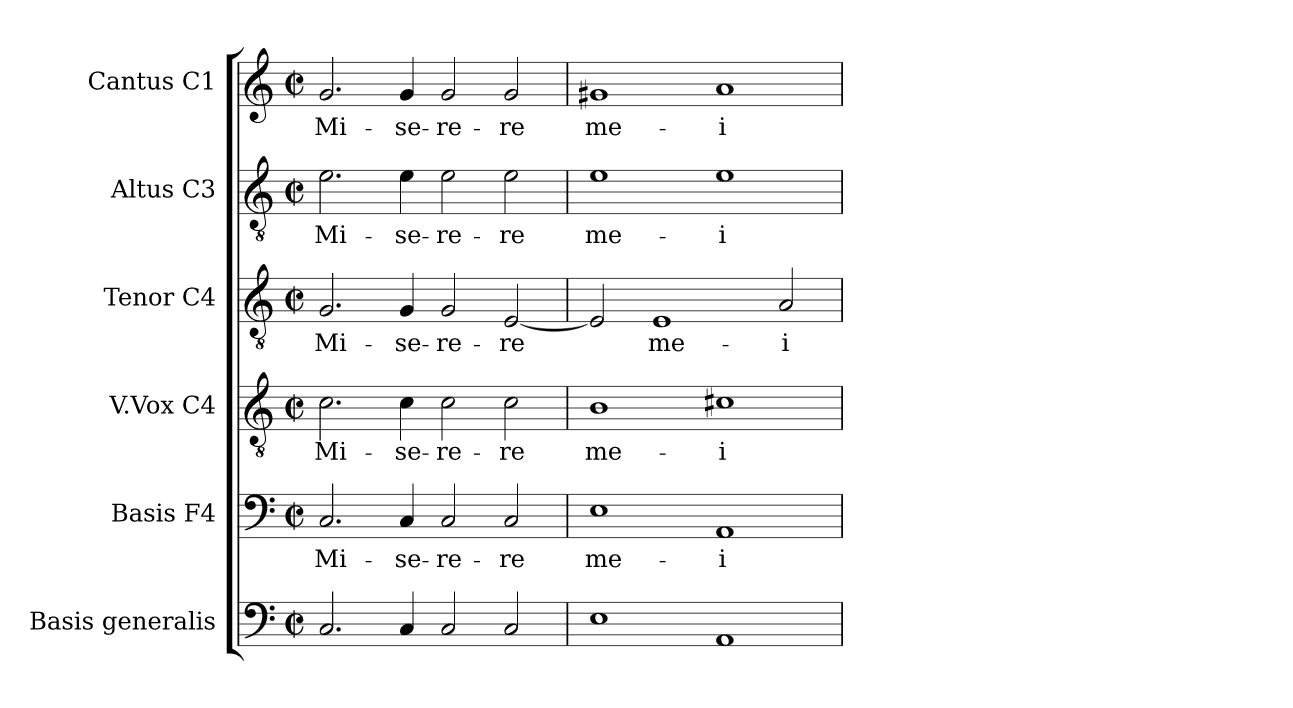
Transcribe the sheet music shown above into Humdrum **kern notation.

**kern	**kern	**text	**kern	**text	**kern	**text	**kern	**text	**kern	**text
*part6	*part5	*part5	*part4	*part4	*part3	*part3	*part2	*part2	*part1	*part1
*staff6	*staff5	*staff5	*staff4	*staff4	*staff3	*staff3	*staff2	*staff2	*staff1	*staff1
*I"Basis  generalis	*I"Basis  F4	*	*I"V.Vox  C4	*	*I"Tenor  C4	*	*I"Altus  C3	*	*I"Cantus  C1	*
*	*I'B	*	*	*	*I'T	*	*I'A	*	*I'C	*
!!LO:PB:g=z
*stria5	*stria5	*	*stria5	*	*stria5	*	*stria5	*	*stria5	*
*clefF4	*clefF4	*	*clefGv2	*	*clefGv2	*	*clefGv2	*	*clefG2	*
*k[]	*k[]	*	*k[]	*	*k[]	*	*k[]	*	*k[]	*
*C:	*C:	*	*C:	*	*C:	*	*C:	*	*C:	*
*M2/2	*M2/2	*	*M2/2	*	*M2/2	*	*M2/2	*	*M2/2	*
*met(c|)	*met(c|)	*	*met(c|)	*	*met(c|)	*	*met(c|)	*	*met(c|)	*
=1	=1	=1	=1	=1	=1	=1	=1	=1	=1	=1
!	!	!LO:LY:b:cj	!	!LO:LY:b:cj	!	!LO:LY:b:cj	!	!LO:LY:b:cj	!	!LO:LY:b:cj
2.C/	2.C/	Mi-	2.c\	Mi-	2.G/	Mi-	2.e\	Mi-	2.g/	Mi-
!	!	!LO:LY:b:cj	!	!LO:LY:b:cj	!	!LO:LY:b:cj	!	!LO:LY:b:cj	!	!LO:LY:b:cj
4C/	4C/	-se-	4c\	-se-	4G/	-se-	4e\	-se-	4g/	-se-
!	!	!LO:LY:b:cj	!	!LO:LY:b:cj	!	!LO:LY:b:cj	!	!LO:LY:b:cj	!	!LO:LY:b:cj
2C/	2C/	-re-	2c\	-re-	2G/	-re-	2e\	-re-	2g/	-re-
!	!	!LO:LY:b:cj	!	!LO:LY:b:cj	!	!LO:LY:b:cj	!	!LO:LY:b:cj	!	!LO:LY:b:cj
2C/	2C/	-re	2c\	-re	[<2E/	-re	2e\	-re	2g/	-re
=2	=2	=2	=2	=2	=2	=2	=2	=2	=2	=2
!	!	!LO:LY:b:cj	!	!LO:LY:b:cj	!	!LO:LY:b:cj	!	!LO:LY:b:cj	!	!LO:LY:b:cj
1E	1E	me-	1B	me-	2E/]	.	1e	me-	1g#X	me-
!	!	!	!	!	!	!LO:LY:b:cj	!	!	!	!
.	.	.	.	.	1E	me-	.	.	.	.
!	!	!LO:LY:b:cj	!	!LO:LY:b:cj	!	!	!	!LO:LY:b:cj	!	!LO:LY:b:cj
1AA	1AA	-i	1c#X	-i	.	.	1e	-i	1a	-i
!	!	!	!	!	!	!LO:LY:b:cj	!	!	!	!
.	.	.	.	.	2A/	-i	.	.	.	.
=	=	=	=	=	=	=	=	=	=	=
*-	*-	*-	*-	*-	*-	*-	*-	*-	*-	*-
